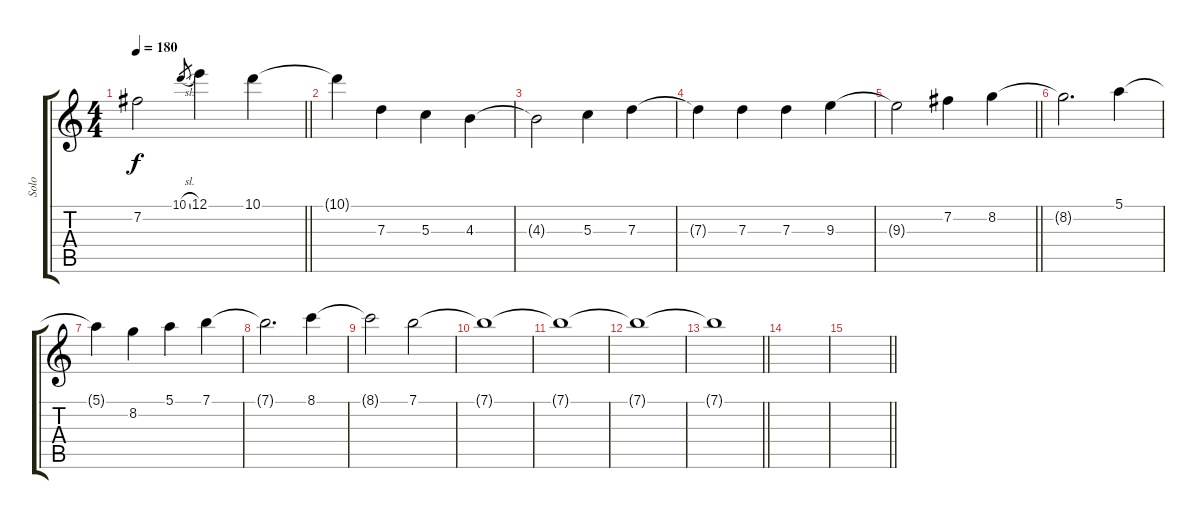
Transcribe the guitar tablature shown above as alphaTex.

\track ("Solo" "Solo") {instrument overdrivenguitar}
\staff {score tabs}
\tuning (E4 B3 G3 D3 A2 E2) {hide}
\ts (4 4)
\tempo 180
\clef g2
\barLineRight lightlight
\ks c
7.2{t}.2{dy f} 10.1{sl}.8{gr} 12.1.4 10.1.4 |
10.1{t}.4 7.3.4 5.3.4 4.3.4 |
4.3{t}.2 5.3.4 7.3.4 |
7.3{t}.4 7.3.4 7.3.4 9.3.4 |
\barLineRight lightlight
9.3{t}.2 7.2.4 8.2.4 |
8.2{t}.2{d} 5.1.4 |
5.1{t}.4 8.2.4 5.1.4 7.1.4 |
7.1{t}.2{d} 8.1.4 |
8.1{t}.2 7.1.2 |
7.1{t}.1 |
7.1{t}.1 |
7.1{t}.1 |
\barLineRight lightlight
7.1{t}.1 |
|
\barLineRight lightlight
